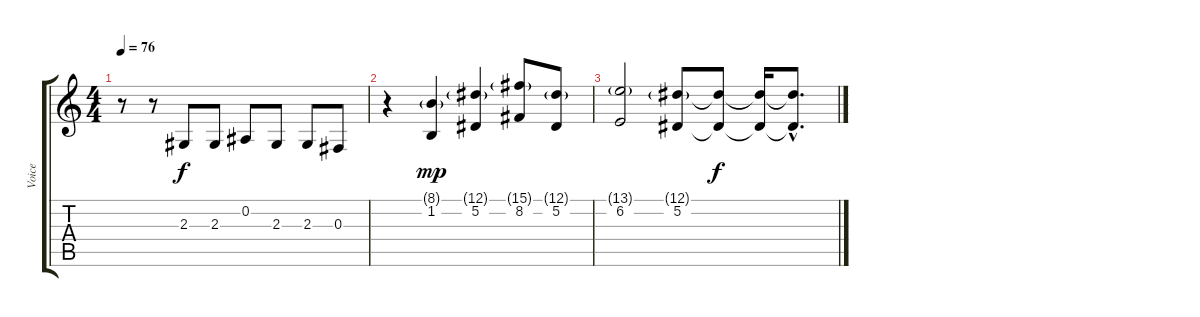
\track ("Voice" "Voice") {instrument lead2sawtooth}
\staff {score tabs}
\tuning (Eb4 Bb3 Gb3 Db3 Ab2 Db2) {hide}
\ts (4 4)
\tempo 76
\clef g2
\ks c
r.8{dy mp} r.8 2.3.8{dy f} 2.3.8 0.2.8 2.3.8 2.3.8 0.3.8 |
r.4 (8.1{g} 1.2).4{dy mp} (12.1{g} 5.2).4 (15.1{g} 8.2).8 (12.1{g} 5.2).8 |
(13.1{g} 6.2).2 (12.1{g} 5.2).8 (12.1{t} 5.2{t}).8{dy f} (12.1{t} 5.2{t}).16 (12.1{hac t} 5.2{hac t}).8{d}
